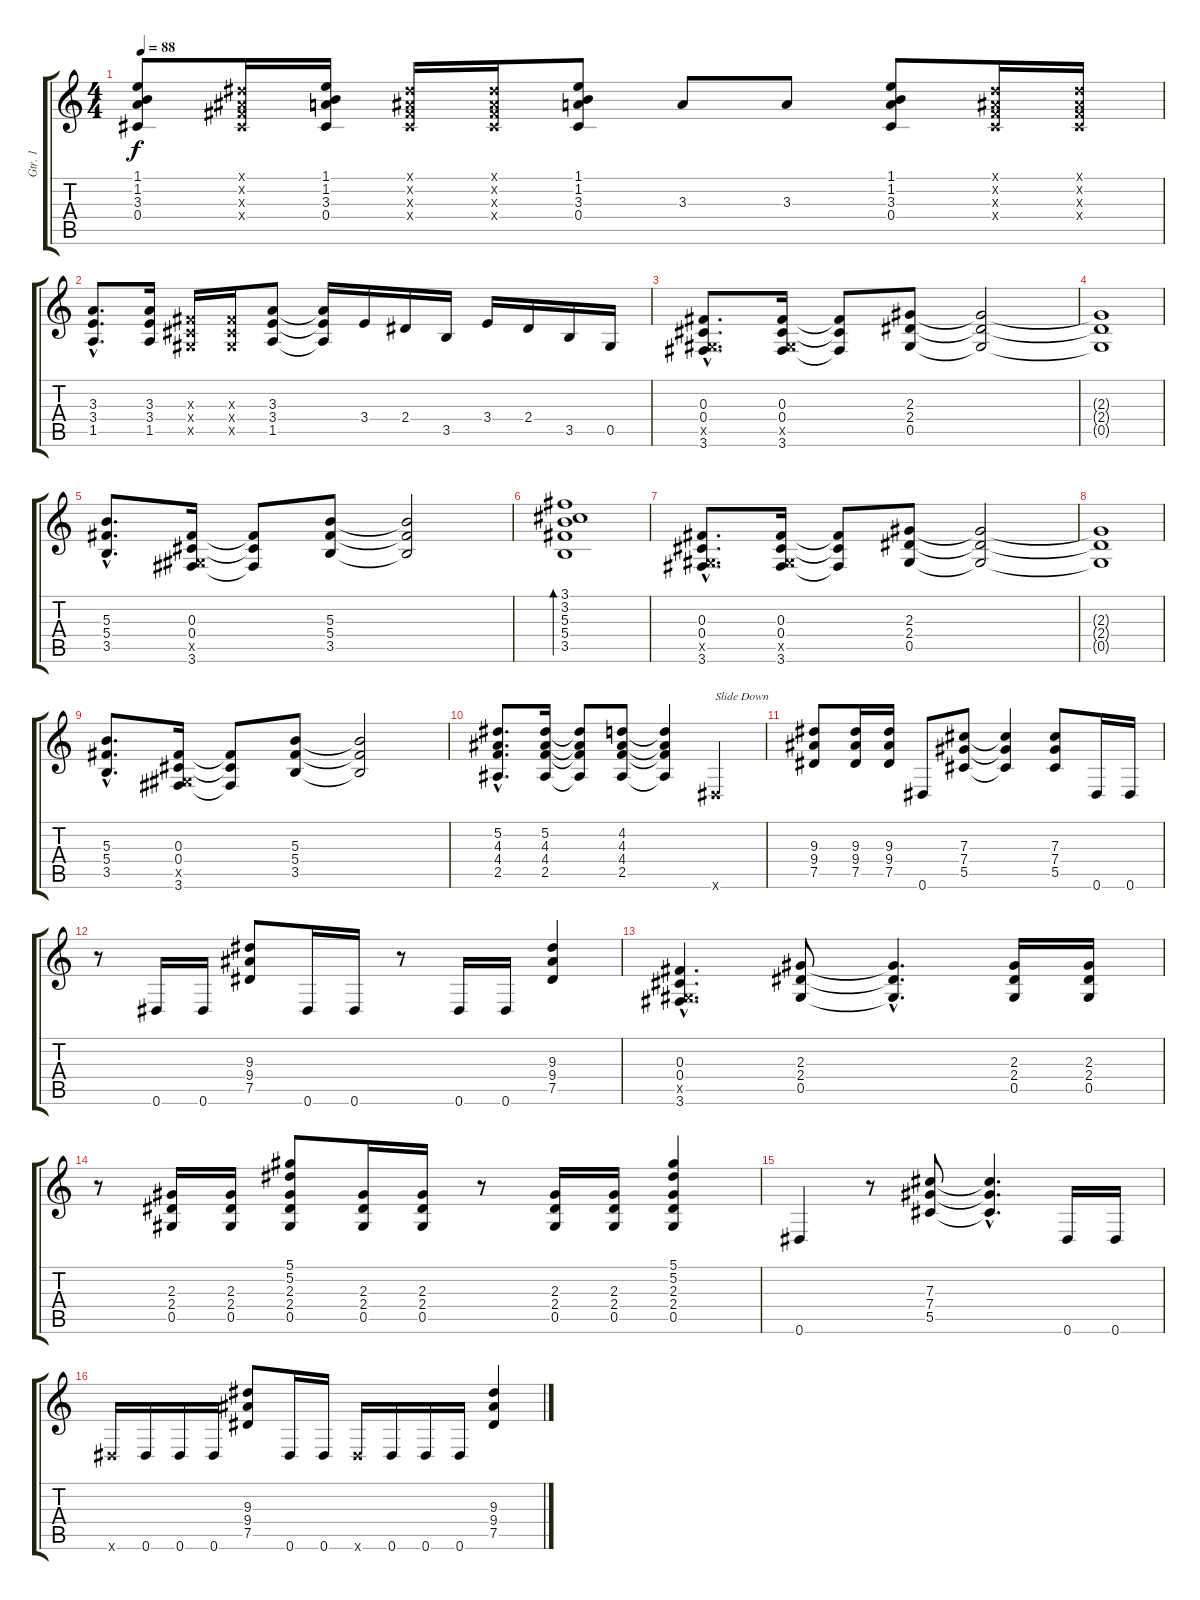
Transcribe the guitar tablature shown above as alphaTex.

\track ("Gtr. 1" "Gtr. 1") {instrument distortionguitar}
\staff {score tabs}
\tuning (Eb4 Bb3 Gb3 Db3 Ab2 Eb2) {hide}
\ts (4 4)
\tempo 88
\clef g2
\ks c
(1.1 1.2 3.3 0.4).8{dy f} (0.1{x} 0.2{x} 0.3{x} 0.4{x}).16 (1.1 1.2 3.3 0.4).16 (0.1{x} 0.2{x} 0.3{x} 0.4{x}).16 (0.1{x} 0.2{x} 0.3{x} 0.4{x}).16 (1.1 1.2 3.3 0.4).8 3.3.8 3.3.8 (1.1 1.2 3.3 0.4).8 (0.1{x} 0.2{x} 0.3{x} 0.4{x}).16 (0.1{x} 0.2{x} 0.3{x} 0.4{x}).16 |
(3.3{hac} 3.4{hac} 1.5{hac}).8{d} (3.3 3.4 1.5).16 (0.3{x} 0.4{x} 0.5{x}).16 (0.3{x} 0.4{x} 0.5{x}).16 (3.3 3.4 1.5).8 (3.3{t} 3.4{t} 1.5{t}).16 3.4.16 2.4.16 3.5.16 3.4.16 2.4.16 3.5.16 0.5.16 |
(0.3{hac} 0.4{hac} 0.5{hac x} 3.6{hac}).8{d} (0.3 0.4 0.5{x} 3.6).16 (0.3{t} 0.4{t} 3.6{t}).8 (2.3 2.4 0.5).8 (2.3{t} 2.4{t} 0.5{t}).2 |
(2.3{t} 2.4{t} 0.5{t}).1 |
(5.3{hac} 5.4{hac} 3.5{hac}).8{d} (0.3 0.4 0.5{x} 3.6).16 (0.3{t} 0.4{t} 3.6{t}).8 (5.3 5.4 3.5).8 (5.3{t} 5.4{t} 3.5{t}).2 |
(3.1 3.2 5.3 5.4 3.5).1{bd 120} |
(0.3{hac} 0.4{hac} 0.5{hac x} 3.6{hac}).8{d} (0.3 0.4 0.5{x} 3.6).16 (0.3{t} 0.4{t} 3.6{t}).8 (2.3 2.4 0.5).8 (2.3{t} 2.4{t} 0.5{t}).2 |
(2.3{t} 2.4{t} 0.5{t}).1 |
(5.3{hac} 5.4{hac} 3.5{hac}).8{d} (0.3 0.4 0.5{x} 3.6).16 (0.3{t} 0.4{t} 3.6{t}).8 (5.3 5.4 3.5).8 (5.3{t} 5.4{t} 3.5{t}).2 |
(5.2{hac} 4.3{hac} 4.4{hac} 2.5{hac}).8{d} (5.2 4.3 4.4 2.5).16 (5.2{t} 4.3{t} 4.4{t} 2.5{t}).8 (4.2 4.3 4.4 2.5).8 (4.2{t} 4.3{t} 4.4{t} 2.5{t}).4 0.6{x}.4{txt "Slide Down"} |
(9.3 9.4 7.5).8 (9.3 9.4 7.5).16 (9.3 9.4 7.5).16 0.6.8 (7.3 7.4 5.5).8 (7.3{t} 7.4{t} 5.5{t}).4 (7.3 7.4 5.5).8 0.6.16 0.6.16 |
r.8 0.6.16 0.6.16 (9.3 9.4 7.5).8 0.6.16 0.6.16 r.8 0.6.16 0.6.16 (9.3 9.4 7.5).4 |
(0.3{hac} 0.4{hac} 0.5{hac x} 3.6{hac}).4{d} (2.3 2.4 0.5).8 (2.3{hac t} 2.4{hac t} 0.5{hac t}).4{d} (2.3 2.4 0.5).16 (2.3 2.4 0.5).16 |
r.8 (2.3 2.4 0.5).16 (2.3 2.4 0.5).16 (5.1 5.2 2.3 2.4 0.5).8 (2.3 2.4 0.5).16 (2.3 2.4 0.5).16 r.8 (2.3 2.4 0.5).16 (2.3 2.4 0.5).16 (5.1 5.2 2.3 2.4 0.5).4 |
0.6.4 r.8 (7.3 7.4 5.5).8 (7.3{hac t} 7.4{hac t} 5.5{hac t}).4{d} 0.6.16 0.6.16 |
0.6{x}.16 0.6.16 0.6.16 0.6.16 (9.3 9.4 7.5).8 0.6.16 0.6.16 0.6{x}.16 0.6.16 0.6.16 0.6.16 (9.3 9.4 7.5).4
